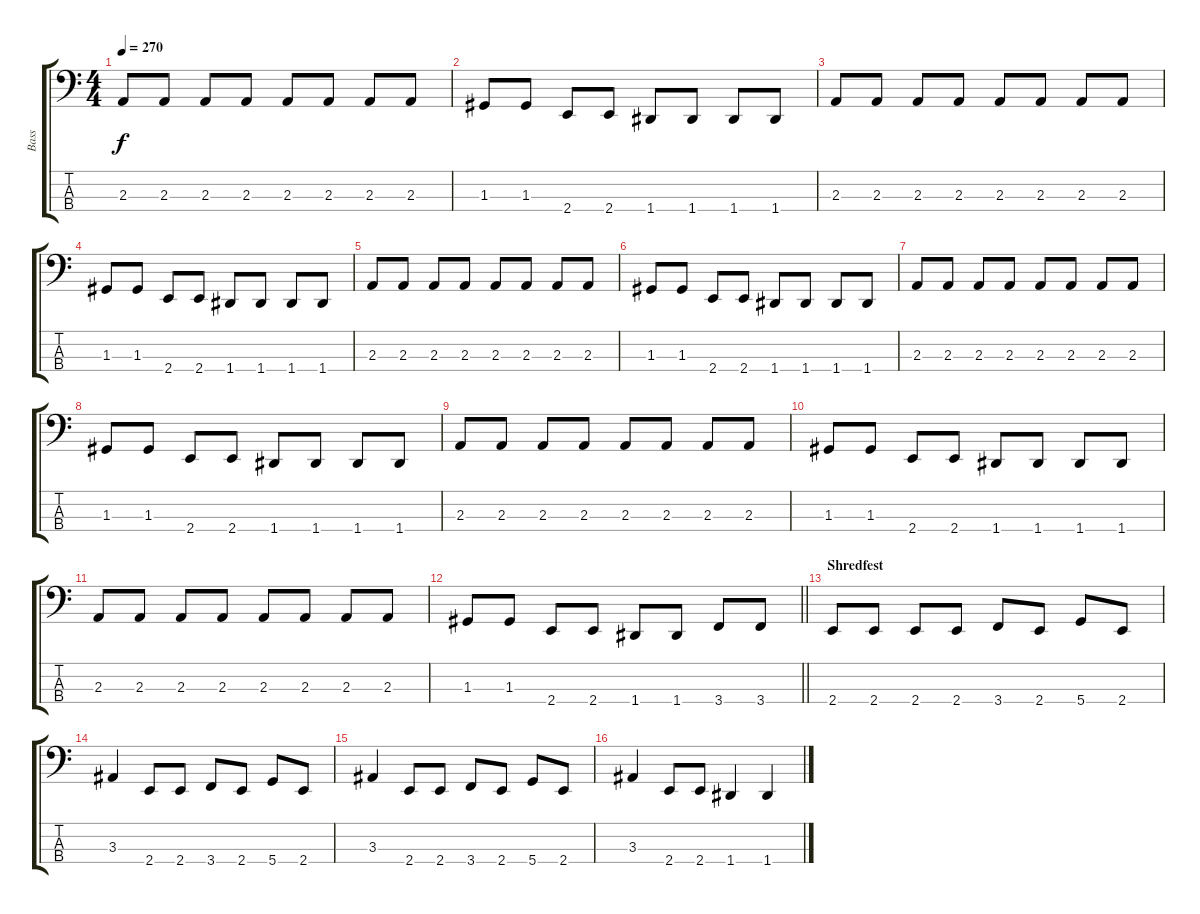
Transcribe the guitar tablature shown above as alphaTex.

\track ("Bass" "Bass") {instrument electricbassfinger}
\staff {score tabs}
\tuning (F2 C2 G1 D1) {hide}
\ts (4 4)
\tempo 270
\clef f4
\ks c
2.3.8{dy f} 2.3.8 2.3.8 2.3.8 2.3.8 2.3.8 2.3.8 2.3.8 |
1.3.8 1.3.8 2.4.8 2.4.8 1.4.8 1.4.8 1.4.8 1.4.8 |
2.3.8 2.3.8 2.3.8 2.3.8 2.3.8 2.3.8 2.3.8 2.3.8 |
1.3.8 1.3.8 2.4.8 2.4.8 1.4.8 1.4.8 1.4.8 1.4.8 |
2.3.8 2.3.8 2.3.8 2.3.8 2.3.8 2.3.8 2.3.8 2.3.8 |
1.3.8 1.3.8 2.4.8 2.4.8 1.4.8 1.4.8 1.4.8 1.4.8 |
2.3.8 2.3.8 2.3.8 2.3.8 2.3.8 2.3.8 2.3.8 2.3.8 |
1.3.8 1.3.8 2.4.8 2.4.8 1.4.8 1.4.8 1.4.8 1.4.8 |
2.3.8 2.3.8 2.3.8 2.3.8 2.3.8 2.3.8 2.3.8 2.3.8 |
1.3.8 1.3.8 2.4.8 2.4.8 1.4.8 1.4.8 1.4.8 1.4.8 |
2.3.8 2.3.8 2.3.8 2.3.8 2.3.8 2.3.8 2.3.8 2.3.8 |
\barLineRight lightlight
1.3.8 1.3.8 2.4.8 2.4.8 1.4.8 1.4.8 3.4.8 3.4.8 |
\section ("" "Shredfest")
2.4.8 2.4.8 2.4.8 2.4.8 3.4.8 2.4.8 5.4.8 2.4.8 |
3.3.4 2.4.8 2.4.8 3.4.8 2.4.8 5.4.8 2.4.8 |
3.3.4 2.4.8 2.4.8 3.4.8 2.4.8 5.4.8 2.4.8 |
3.3.4 2.4.8 2.4.8 1.4.4 1.4.4
